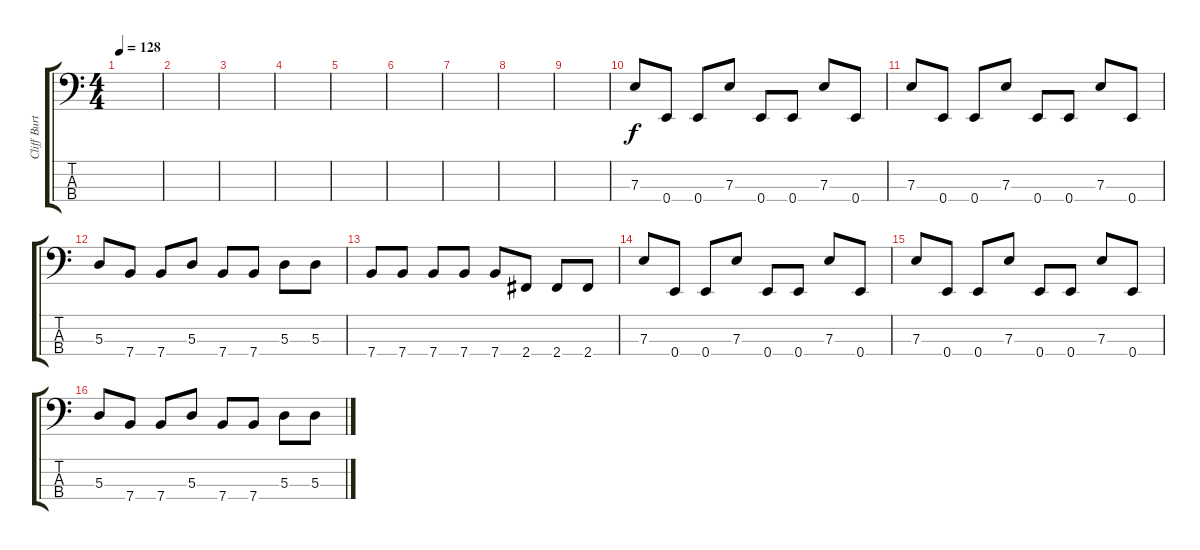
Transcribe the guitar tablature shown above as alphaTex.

\track ("Cliff Burton" "Cliff Burt") {instrument electricbassfinger}
\staff {score tabs}
\tuning (G2 D2 A1 E1) {hide}
\ts (4 4)
\tempo 128
\clef f4
\ks c
|
|
|
|
|
|
|
|
|
7.3.8 0.4.8 0.4.8 7.3.8 0.4.8 0.4.8 7.3.8 0.4.8 |
7.3.8 0.4.8 0.4.8 7.3.8 0.4.8 0.4.8 7.3.8 0.4.8 |
5.3.8 7.4.8 7.4.8 5.3.8 7.4.8 7.4.8 5.3.8 5.3.8 |
7.4.8 7.4.8 7.4.8 7.4.8 7.4.8 2.4.8 2.4.8 2.4.8 |
7.3.8 0.4.8 0.4.8 7.3.8 0.4.8 0.4.8 7.3.8 0.4.8 |
7.3.8 0.4.8 0.4.8 7.3.8 0.4.8 0.4.8 7.3.8 0.4.8 |
5.3.8 7.4.8 7.4.8 5.3.8 7.4.8 7.4.8 5.3.8 5.3.8
